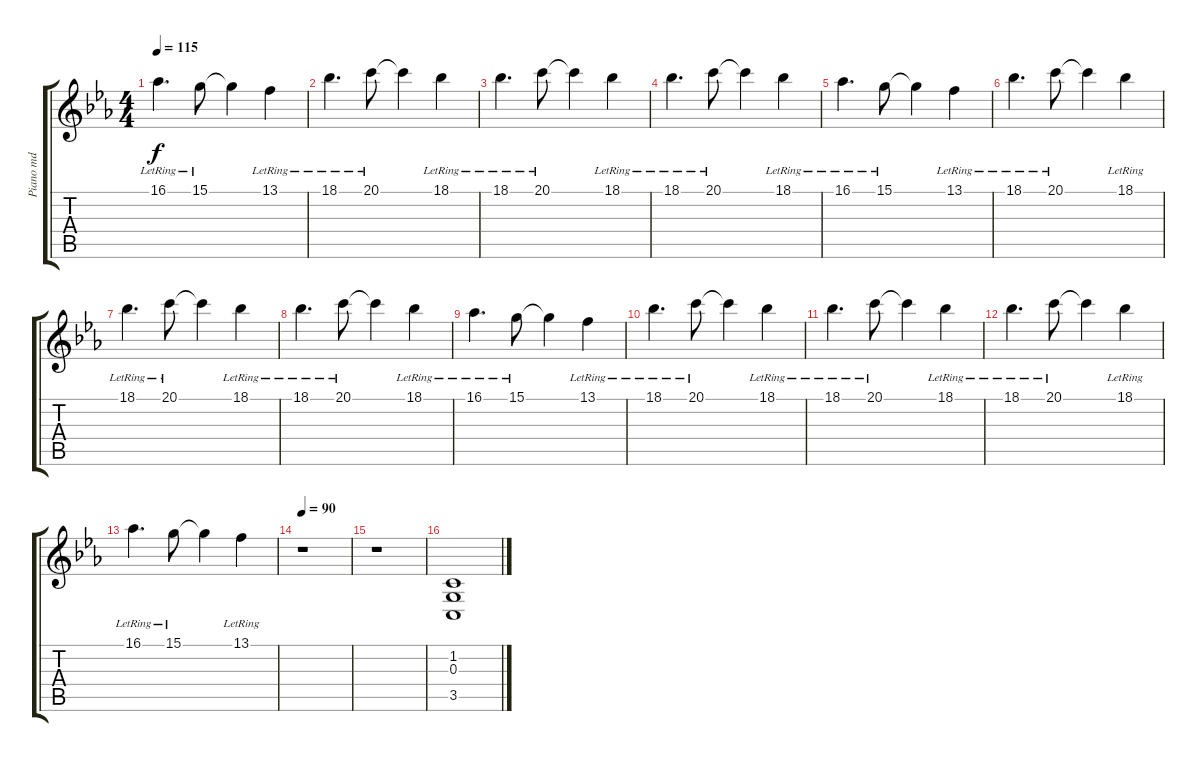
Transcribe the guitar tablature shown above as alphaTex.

\track ("Piano md" "Piano md") {instrument acousticgrandpiano}
\staff {score tabs}
\tuning (E4 B3 G3 D3 A2 E2) {hide}
\ts (4 4)
\tempo 115
\clef g2
\ks eb
16.1{lr}.4{d dy f} 15.1{lr}.8 15.1{t}.4 13.1{lr}.4 |
18.1{lr}.4{d} 20.1{lr}.8 20.1{t}.4 18.1{lr}.4 |
18.1{lr}.4{d} 20.1{lr}.8 20.1{t}.4 18.1{lr}.4 |
18.1{lr}.4{d} 20.1{lr}.8 20.1{t}.4 18.1{lr}.4 |
16.1{lr}.4{d} 15.1{lr}.8 15.1{t}.4 13.1{lr}.4 |
18.1{lr}.4{d volume 16} 20.1{lr}.8 20.1{t}.4 18.1{lr}.4 |
18.1{lr}.4{d} 20.1{lr}.8 20.1{t}.4 18.1{lr}.4 |
18.1{lr}.4{d} 20.1{lr}.8 20.1{t}.4 18.1{lr}.4 |
16.1{lr}.4{d} 15.1{lr}.8 15.1{t}.4 13.1{lr}.4 |
18.1{lr}.4{d} 20.1{lr}.8 20.1{t}.4 18.1{lr}.4 |
18.1{lr}.4{d} 20.1{lr}.8 20.1{t}.4 18.1{lr}.4 |
18.1{lr}.4{d} 20.1{lr}.8 20.1{t}.4 18.1{lr}.4 |
16.1{lr}.4{d} 15.1{lr}.8 15.1{t}.4 13.1{lr}.4 |
\tempo 90
r.1 |
r.1 |
(1.2 0.3 3.5).1
